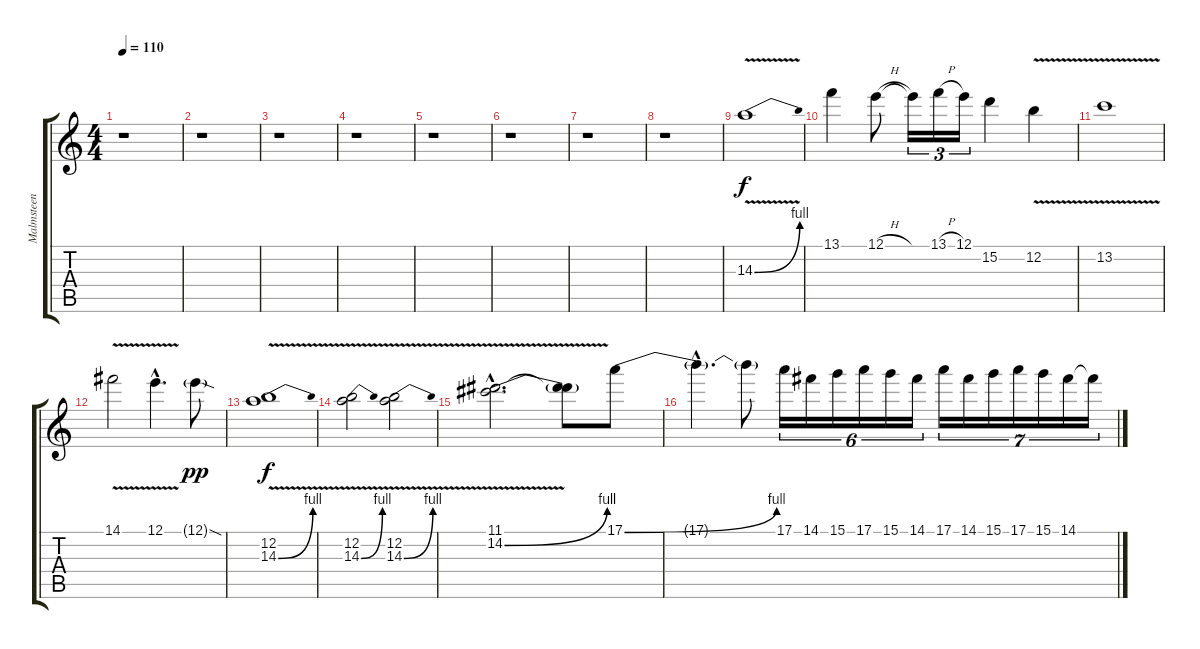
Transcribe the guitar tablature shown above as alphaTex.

\track ("Malmsteen" "Malmsteen") {instrument overdrivenguitar}
\staff {score tabs}
\tuning (E4 B3 G3 D3 A2 E2) {hide}
\ts (4 4)
\tempo 110
\clef g2
\ks c
r.1{dy f} |
r.1 |
r.1 |
r.1 |
r.1 |
r.1 |
r.1 |
r.1 |
14.3{be (bend 0 0 60 4) v}.1 |
13.1.4 12.1{h}.8 12.1{t}.16{tu (3 2)} 13.1{h}.16{tu (3 2)} 12.1.16{tu (3 2)} 15.2.4 12.2{v}.4 |
13.2{v}.1 |
14.1{v}.2 12.1{v hac}.4{d} 12.1{sod g}.8{dy pp} |
(12.2 14.3{be (bend 0 0 60 4) v}).1{dy f} |
(12.2 14.3{be (bend 0 0 60 4) v}).2 (12.2 14.3{be (bend 0 0 60 4) v}).2 |
(11.1{hac} 14.2{be (bend 0 0 60 4) v hac}).2{d} (11.1{t} 14.2{t}).8 17.1{be (bend 0 0 60 4)}.8 |
17.1{hac t}.4{d} 17.1{t}.8 17.1.16{tu (6 4)} 14.1.16{tu (6 4)} 15.1.16{tu (6 4)} 17.1.16{tu (6 4)} 15.1.16{tu (6 4)} 14.1.16{tu (6 4)} 17.1.16{tu (7 4)} 14.1.16{tu (7 4)} 15.1.16{tu (7 4)} 17.1.16{tu (7 4)} 15.1.16{tu (7 4)} 14.1.16{tu (7 4)} 14.1{t}.16{tu (7 4)}
